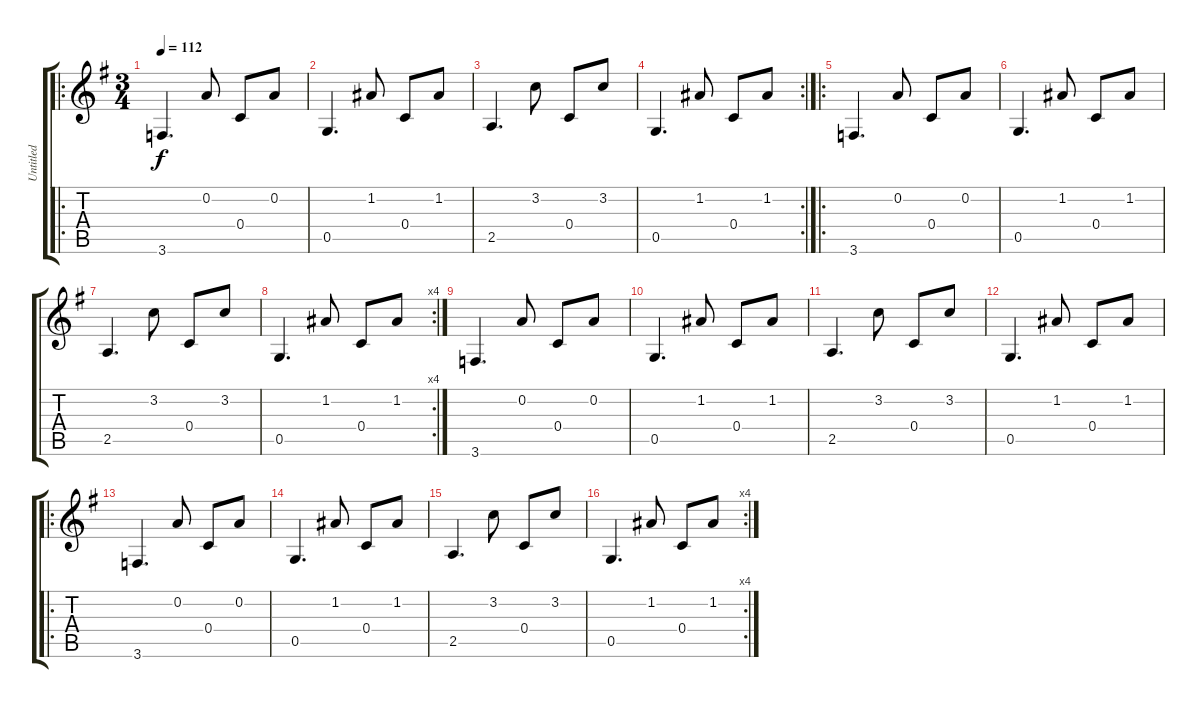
\track ("Untitled" "Untitled") {instrument acousticguitarsteel}
\staff {score tabs}
\tuning (D4 A3 F3 C3 G2 D2) {hide}
\ro
\ts (3 4)
\tempo 112
\clef g2
\ks g
3.6.4{d dy f instrument acousticguitarsteel} 0.2.8 0.4.8 0.2.8 |
0.5.4{d} 1.2.8 0.4.8 1.2.8 |
2.5.4{d} 3.2.8 0.4.8 3.2.8 |
\rc 2
0.5.4{d} 1.2.8 0.4.8 1.2.8 |
\ro
3.6.4{d} 0.2.8 0.4.8 0.2.8 |
0.5.4{d} 1.2.8 0.4.8 1.2.8 |
2.5.4{d} 3.2.8 0.4.8 3.2.8 |
\rc 4
0.5.4{d} 1.2.8 0.4.8 1.2.8 |
3.6.4{d} 0.2.8 0.4.8 0.2.8 |
0.5.4{d} 1.2.8 0.4.8 1.2.8 |
2.5.4{d} 3.2.8 0.4.8 3.2.8 |
0.5.4{d} 1.2.8 0.4.8 1.2.8 |
\ro
3.6.4{d} 0.2.8 0.4.8 0.2.8 |
0.5.4{d} 1.2.8 0.4.8 1.2.8 |
2.5.4{d} 3.2.8 0.4.8 3.2.8 |
\rc 4
0.5.4{d} 1.2.8 0.4.8 1.2.8
